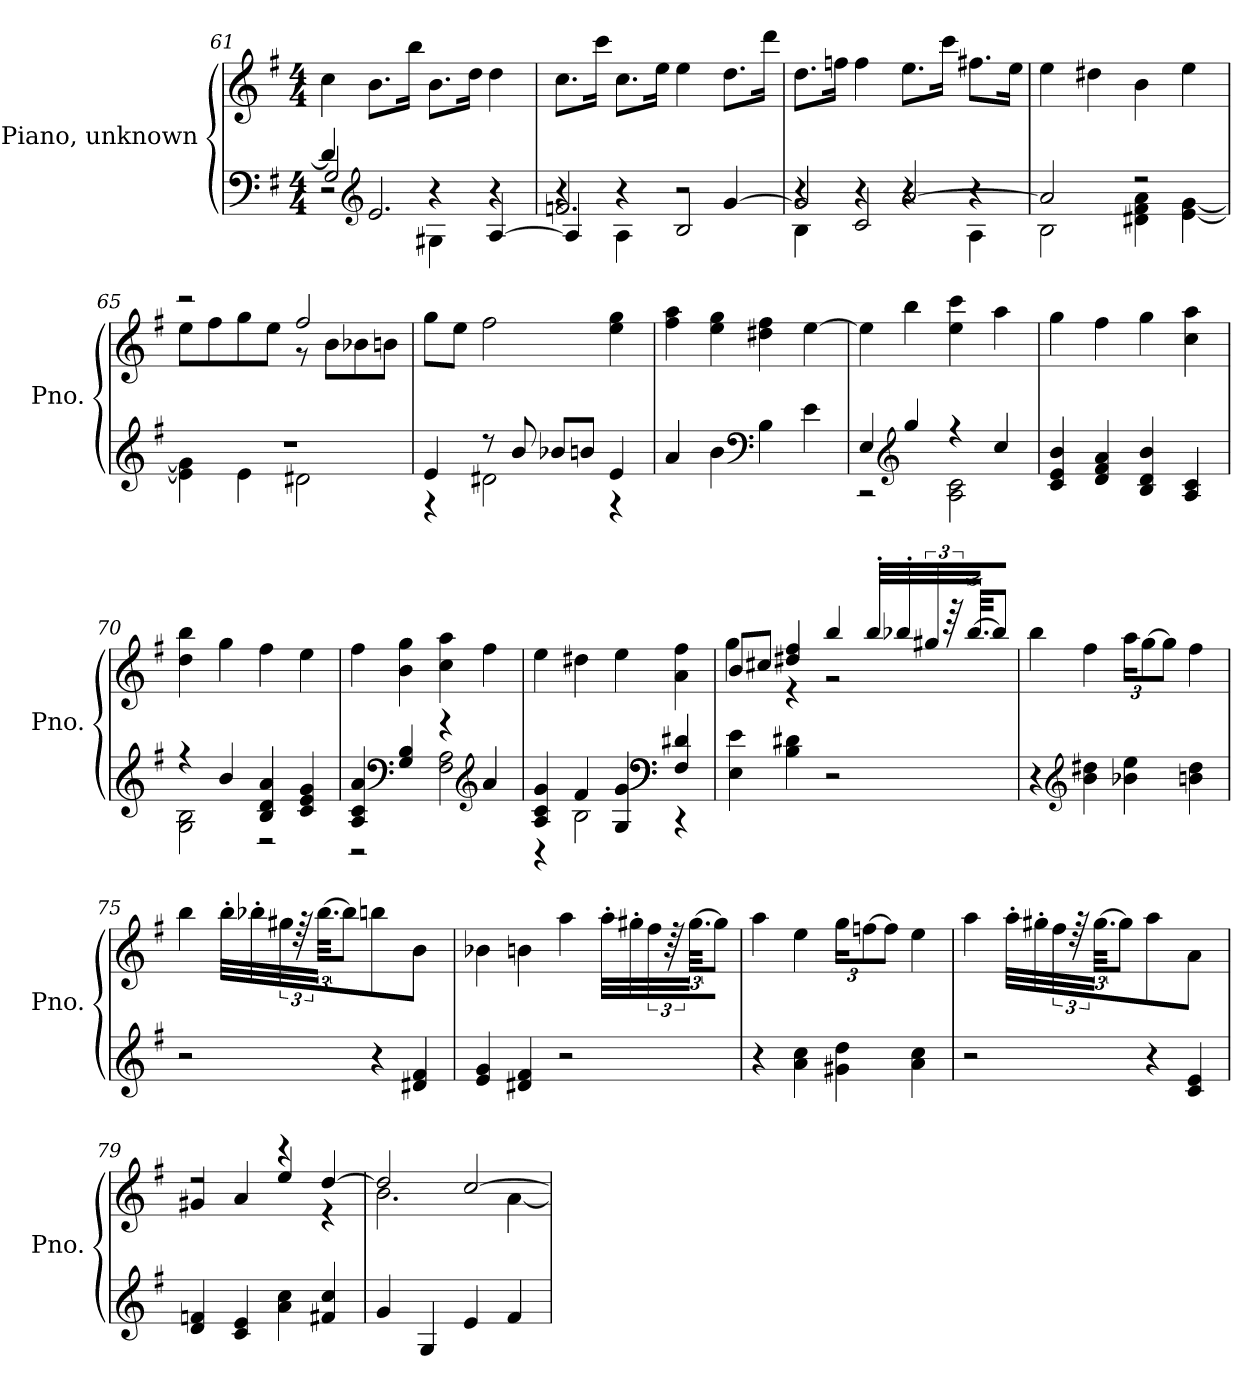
**kern	**kern
*part1	*part1
*staff2	*staff1
*I"Piano, unknown	*
*I'Pno.	*
*clefF4	*clefG2
*k[f#]	*k[f#]
*M4/4	*M4/4
=61	=61
*^	*
*	*^	*
4d/]	2r	2G/	4cc\
*clefG2	*	*	*
2.e/	.	.	8.b\L
.	.	.	16bb\Jk
.	4G#X\	4r	8.b\L
.	.	.	16dd\Jk
.	4r	[4A/	4dd\
=62	=62	=62	=62
2.fn/	4r	4A/]	8.cc\L
.	.	.	16ccc\Jk
.	4A\	4r	8.cc\L
.	.	.	16ee\Jk
.	2r	2B/	4ee\
[4g/	.	.	8.dd\L
.	.	.	16ddd\Jk
=63	=63	=63	=63
2g/]	4B\	4r	8.dd\L
.	.	.	16ffn\Jk
.	4r	2c/	4ff\
[2a/	4r	.	8.ee\L
.	.	.	16ccc\Jk
.	4A\	4r	8.ff#X\L
.	.	.	16ee\Jk
*	*v	*v	*
=64	=64	=64
2a/]	2B\	4ee\
.	.	4dd#X\
2r	4d#X\ 4f#\ 4a\	4b\
.	[4e\ [4g\	4ee\
!!LO:LB:g=z
=65	=65	=65
*	*	*^
1r	4e\] 4g\]	2r	8ee\L
.	.	.	8ff#\
.	4e\	.	8gg\
.	.	.	8ee\J
.	2d#X\	2ff#/	8r
.	.	.	8b\L
.	.	.	8b-X\
.	.	.	8bn\J
*	*	*v	*v
=66	=66	=66
4e/	4r	8gg\L
.	.	8ee\J
8r	2d#X\	2ff#\
8b/	.	.
8b-X/L	.	.
8bn/J	.	.
4e/	4r	4ee\ 4gg\
*v	*v	*
=67	=67
4a/	4ff#\ 4aa\
4b\	4ee\ 4gg\
*clefF4	*
4B\	4dd#X\ 4ff#\
4e\	[4ee\
=68	=68
*^	*
4E/	2r	4ee\]
*clefG2	*	*
4gg/	.	4bb\
4r	2A\ 2c\	4ee\ 4ccc\
4cc/	.	4aa\
*v	*v	*
=69	=69
4c/ 4e/ 4b/	4gg\
4d/ 4f#/ 4a/	4ff#\
4B/ 4d/ 4b/	4gg\
4A/ 4c/	4cc\ 4aa\
=70	=70
*^	*
4r	2G\ 2B\	4dd\ 4bb\
4b/	.	4gg\
4B/ 4d/ 4a/	2r	4ff#\
4c/ 4e/ 4g/	.	4ee\
!!LO:PB:g=z
=71	=71	=71
4A/ 4c/ 4a/	2r	4ff#\
*clefF4	*	*
4G/ 4B/	.	4b\ 4gg\
4r	2F#\ 2A\	4cc\ 4aa\
*clefG2	*	*
4a/	.	4ff#\
=72	=72	=72
4A/ 4c/ 4g/	4r	4ee\
4f#/	2B\	4dd#X\
4G/ 4g/	.	4ee\
*clefF4	*	*
4F#/ 4d#X/	4r	4a\ 4ff#\
*v	*v	*
=73	=73
*	*^
4E\ 4e\	8b/L	4gg\
.	8cc#X/J	.
4B\ 4d#X\	4dd#X/ 4ff#/	4r
2r	4bb/	2r
.	32bb'/LLL	.
.	32bb-X'/	.
.	48gg#X/JJJ	.
.	96r	.
.	[48.bb-/KKL	.
.	8bb-/J]	.
*	*v	*v
=74	=74
4r	4bb\
*clefG2	*
4b\ 4dd#X\	4ff#\
*	*Xbrackettup
4b-X\ 4ee\	24aa\KL
.	[12gg\
.	8gg\J]
4bn\ 4dd#\	4ff#\
!!LO:LB:g=z
=75	=75
2r	4bb\
.	32bb'\LLL
.	32bb-X'\
*	*brackettup
.	48gg#X\JJJ
.	96r
.	[48.bb-\KKL
.	8bb-\J]
4r	4bbn\
4d#X/ 4f#/	4b\
=76	=76
4e/ 4g/	4b-X\
4d#X/ 4f#/	4bn\
2r	4aa\
.	32aa'\LLL
.	32gg#X'\
.	48ff#\JJJ
.	96r
.	[48.gg#\KKL
.	8gg#\J]
=77	=77
4r	4aa\
4a\ 4cc\	4ee\
*	*Xbrackettup
4g#X\ 4dd\	24gg\KL
.	[12ffn\
.	8ff\J]
4a\ 4cc\	4ee\
=78	=78
2r	4aa\
.	32aa'\LLL
.	32gg#X'\
*	*brackettup
.	48ff#\JJJ
.	96r
.	[48.gg#\KKL
.	8gg#\J]
4r	4aa\
4c/ 4e/	4a/
!!LO:LB:g=z
=79	=79
*	*^
4d/ 4fn/	2r	4g#X/
4c/ 4e/	.	4a/
4a\ 4cc\	4r	4ee/
4f#X/ 4cc/	[4dd/	4r
=80	=80	=80
4g/	2dd/]	2.b\
4G/	.	.
4e/	[2cc/	.
4f#/	.	[4a\
*	*v	*v
=	=
*-	*-
